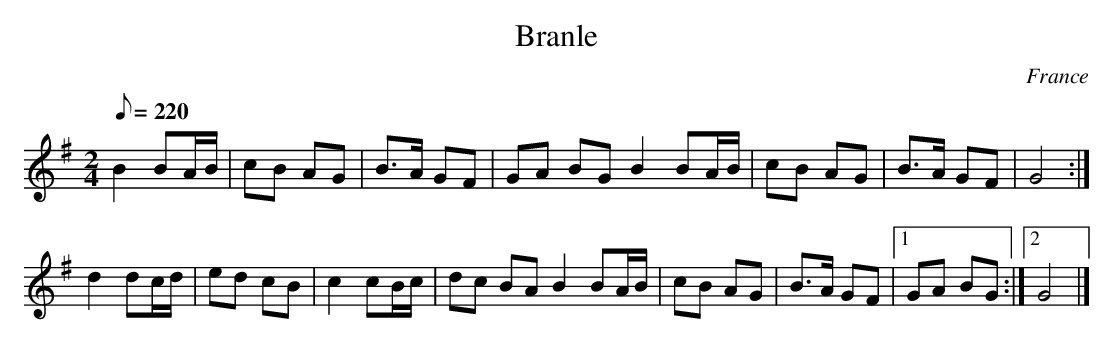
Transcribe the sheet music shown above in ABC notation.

X:1
T:Branle
O:France
M:2/4
L:1/8
Q:220
K:G
B2 BA/2B/2 | cB AG | B>A GF | GA BG \
B2 BA/2B/2 | cB AG | B>A GF | G4 :|
d2 dc/2d/2 | ed cB | c2 cB/2c/2 | dc BA \
B2 BA/2B/2 | cB AG | B>A GF |1 GA BG :|2 G4 |]
